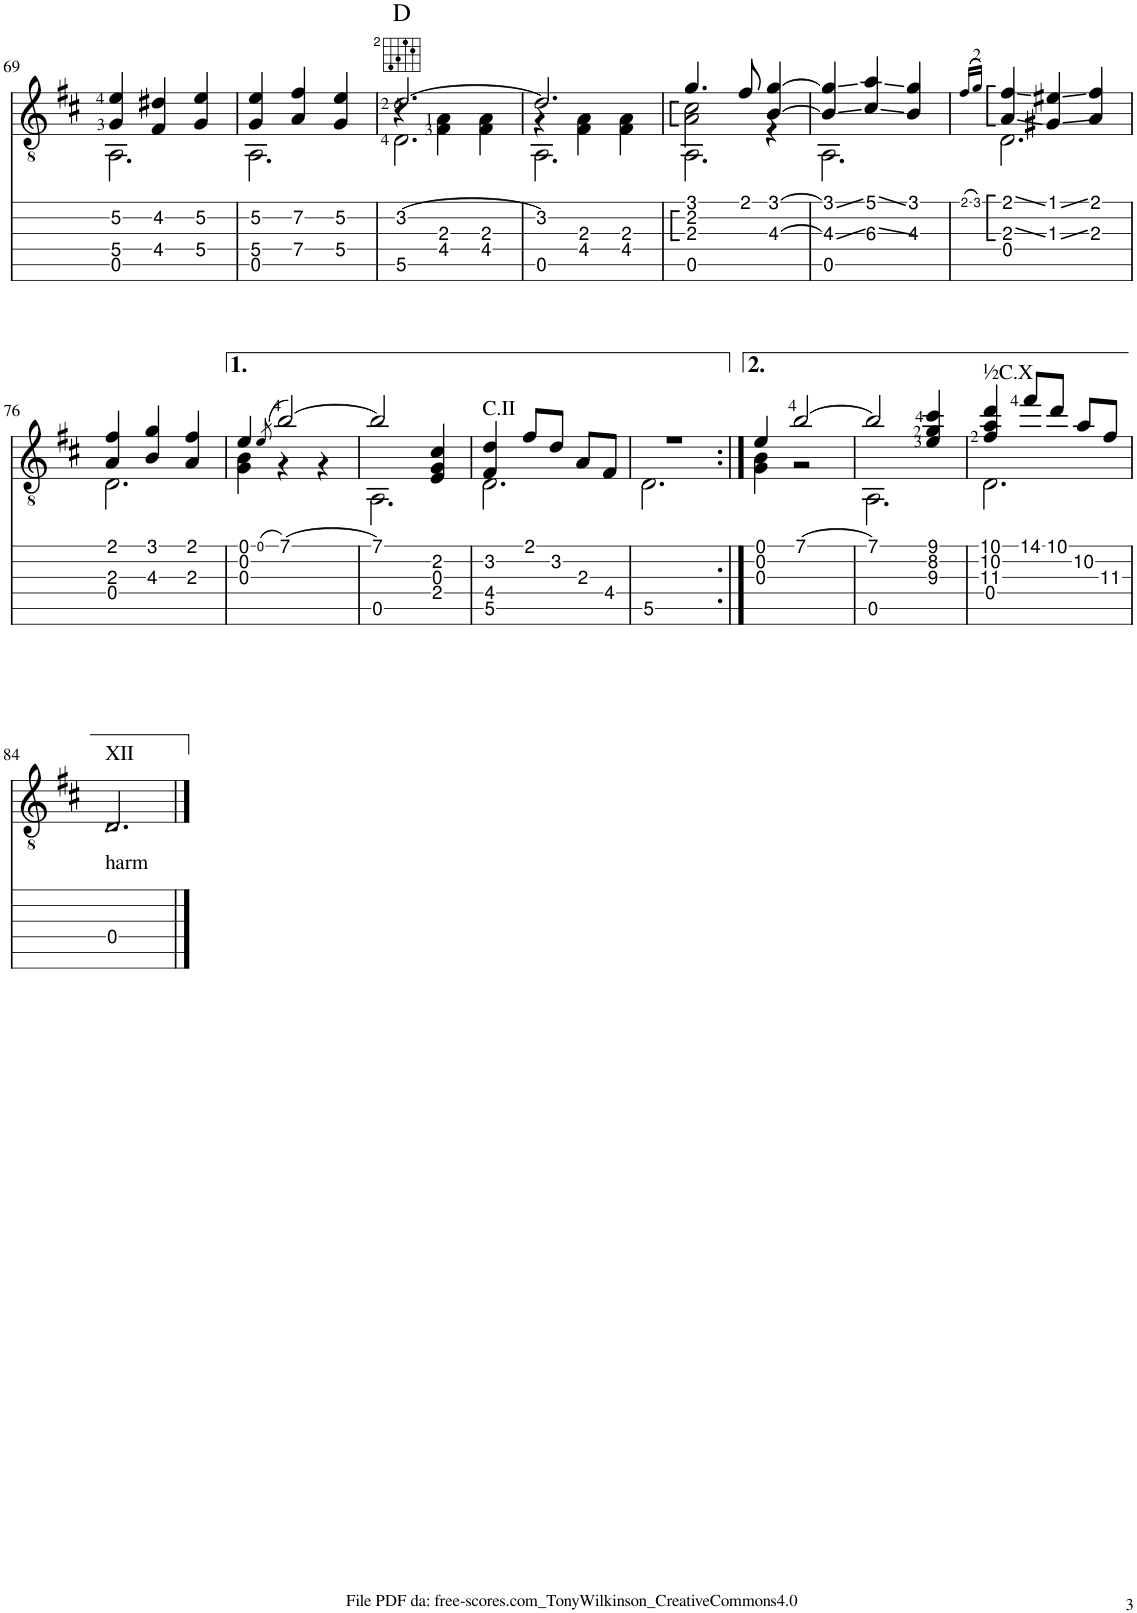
**kern	**kern	**harte
*part1	*part1	*part1
*staff2	*staff1	*
*I"Guitar	*	*
*I'Guit.	*	*
!!LO:PB:g=z
*	*clefGv2	*
*k[f#c#]	*k[f#c#]	*
*M3/4	*M3/4	*
=69	=69	=69
*^	*^	*
4G 4e	2.AA	4G/ 4e/	2.AA\	.
4F# 4d#	.	4F#/ 4d#X/	.	.
4G 4e	.	4G/ 4e/	.	.
=70	=70	=70	=70	=70
4G 4e	2.AA	4G/ 4e/	2.AA\	.
4A 4f#	.	4A/ 4f#/	.	.
4G 4e	.	4G/ 4e/	.	.
=71	=71	=71	=71	=71
*	*^	*	*^	*
[2.d	4r	2.D	[2.d/	4r	2.D\	D:maj
.	4F# 4A	.	.	4F#\ 4A\	.	.
.	4F# 4A	.	.	4F#\ 4A\	.	.
=72	=72	=72	=72	=72	=72	=72
2.d]	4r	2.AA	2.d/]	4r	2.AA\	.
.	4F# 4A	.	.	4F#\ 4A\	.	.
.	4F# 4A	.	.	4F#\ 4A\	.	.
=73	=73	=73	=73	=73	=73	=73
4.g	2A 2c#	2.AA	4.g/	2A\ 2c#\	2.AA\	.
8f#	.	.	8f#/	.	.	.
[4B [4g	4r	.	[4B/ [4g/	4r	.	.
*	*v	*v	*	*	*	*
*	*	*	*v	*v	*
=74	=74	=74	=74	=74
4B] 4g]	2.AA	4B/] 4g/]	2.AA\	.
4c# 4a	.	4c#/ 4a/	.	.
4B 4g	.	4B/ 4g/	.	.
=75	=75	=75	=75	=75
qf#	.	(16qf#/LL	.	.
qg	.	16qg/JJ)	.	.
4A 4f#	2.D	4A/ 4f#/	2.D\	.
4G#X 4e#X	.	4G#X/ 4e#X/	.	.
4A 4f#	.	4A/ 4f#/	.	.
!!LO:LB:g=z	!!
=76	=76	=76	=76	=76
4A 4f#	2.D	4A/ 4f#/	2.D\	.
4B 4g	.	4B/ 4g/	.	.
4A 4f#	.	4A/ 4f#/	.	.
=77	=77	=77	=77	=77
4e	4G 4B	4e/	4G\ 4B\	.
qe	.	(8qe/	.	.
[2b	4r	[2b/)	4r	.
.	4r	.	4r	.
=78	=78	=78	=78	=78
2b]	2.AA	2b/]	2.AA\	.
4E 4G 4c#	.	4E/ 4G/ 4c#/	.	.
=79	=79	=79	=79	=79
!	!	!LO:TX:a:t=C.II	!	!
4F# 4d	2.D	4F#/ 4d/	2.D\	.
8f#L	.	8f#/L	.	.
8dJ	.	8d/J	.	.
8AL	.	8A/L	.	.
8F#J	.	8F#/J	.	.
=80	=80	=80	=80	=80
2.r	2.D	2.r	2.D\	.
=81:|!	=81:|!	=81:|!	=81:|!	=81:|!
4e	4G 4B	4e/	4G\ 4B\	.
[2b	2r	[2b/	2r	.
=82	=82	=82	=82	=82
2b]	2.AA	2b/]	2.AA\	.
4e 4g 4cc#	.	4e/ 4g/ 4cc#/	.	.
=83	=83	=83	=83	=83
!	!	!LO:TX:a:t=½C.X	!	!
4f# 4a 4dd	2.D	4f#/ 4a/ 4dd/	2.D\	.
8ff#L	.	8ff#/L	.	.
8ddJ	.	8dd/J	.	.
8aL	.	8a/L	.	.
8f#J	.	8f#/J	.	.
*v	*v	*	*	*
*	*v	*v	*
!!LO:LB:g=z
=84	=84	=84
!	!LO:TX:a:t=XII	!
!LO:TX:a:t=harm	!	!
!LO:N:head=diamond	!LO:N:head=diamond	!
2.D	2.D/	.
==	==	==
*-	*-	*-
